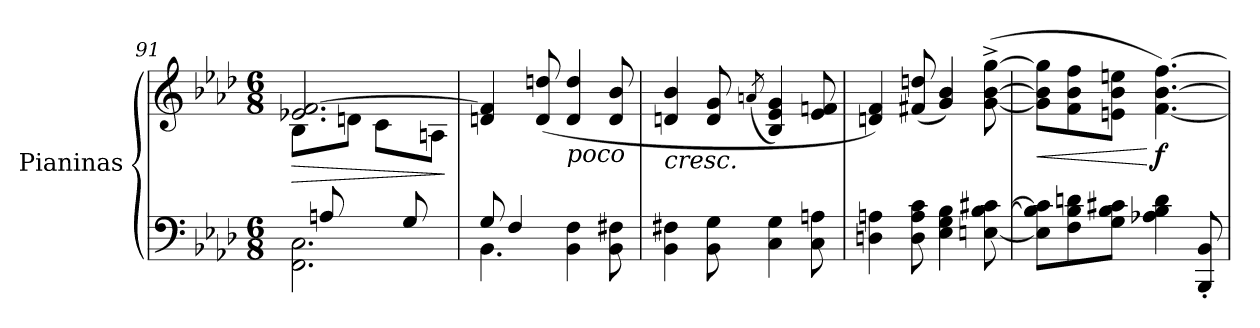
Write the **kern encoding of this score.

**kern	**kern	**dynam
*part1	*part1	*part1
*staff2	*staff1	*staff1/2
*I"Pianinas	*	*
*clefF4	*clefG2	*
*k[b-e-a-d-]	*k[b-e-a-d-]	*
*M6/8	*M6/8	*
=91	=91	=91
*^	*	*
!	!	!	!LO:HP:b
*	*	*^	*
8ryy	2.FF\ 2.C\	2.e-X/ [2.f/	(<8B-\L	>
8An/	.	.	8ryy	.
4ryy	.	.	8dn\J	.
.	.	.	8c\L	.
8G/	.	.	8ryy	.
8ryy	.	.	8An\J	.
*v	*v	*	*	*
*	*v	*v	*
.	.	]
=92	=92	=92
*^	*	*
8G/	4.BB-\	4dn/ 4f/]	.
4F/)	.	.	.
.	.	(<8d/ 8ddn/	.
!	!	!LO:TX:b:i:t=poco	!
4BB-\ 4F\	4.ryy	4d/ 4dd/	.
8BB-\ 8F#X\	.	8d/ 8b-/	.
*v	*v	*	*
=93	=93	=93
!	!LO:TX:b:i:t=cresc.	!
4BB-\ 4F#X\	4dn/ 4b-/	.
8BB-\ 8G\	8d/ 8g/	.
.	(<8qan/	.
4C\ 4G\	4B-/ 4e-/ 4g/)	.
8C\ 8An\	8e-/ 8fn/	.
=94	=94	=94
4Dn\ 4An\	4dn/ 4f/)	.
8D\ 8A\ 8c\	(>8f#X/ 8ddn/	.
4E-\ 4G\ 4B-\	4g/ 4b-/)	.
[8En\ [8B-\ [8c#X\	(>[8g\^ [8b-\^ [8gg\^	.
=95	=95	=95
!	!	!LO:HP:b
8E\] 8B-\] 8c#\]L	8g\] 8b-\] 8gg\]L	<
8F\ 8B-\ 8dn\	8f\ 8b-\ 8ff\	.
8G\ 8B-\ 8c#X\J	8en\ 8b-\ 8een\J	.
!	!	!LO:DY:n=1:b
4A-X\ 4B-\ 4d\	[4.f\ [4.b-\ [4.ff\)	[ f
8BBB-/' 8BB-/'	.	.
=	=	=
*-	*-	*-
